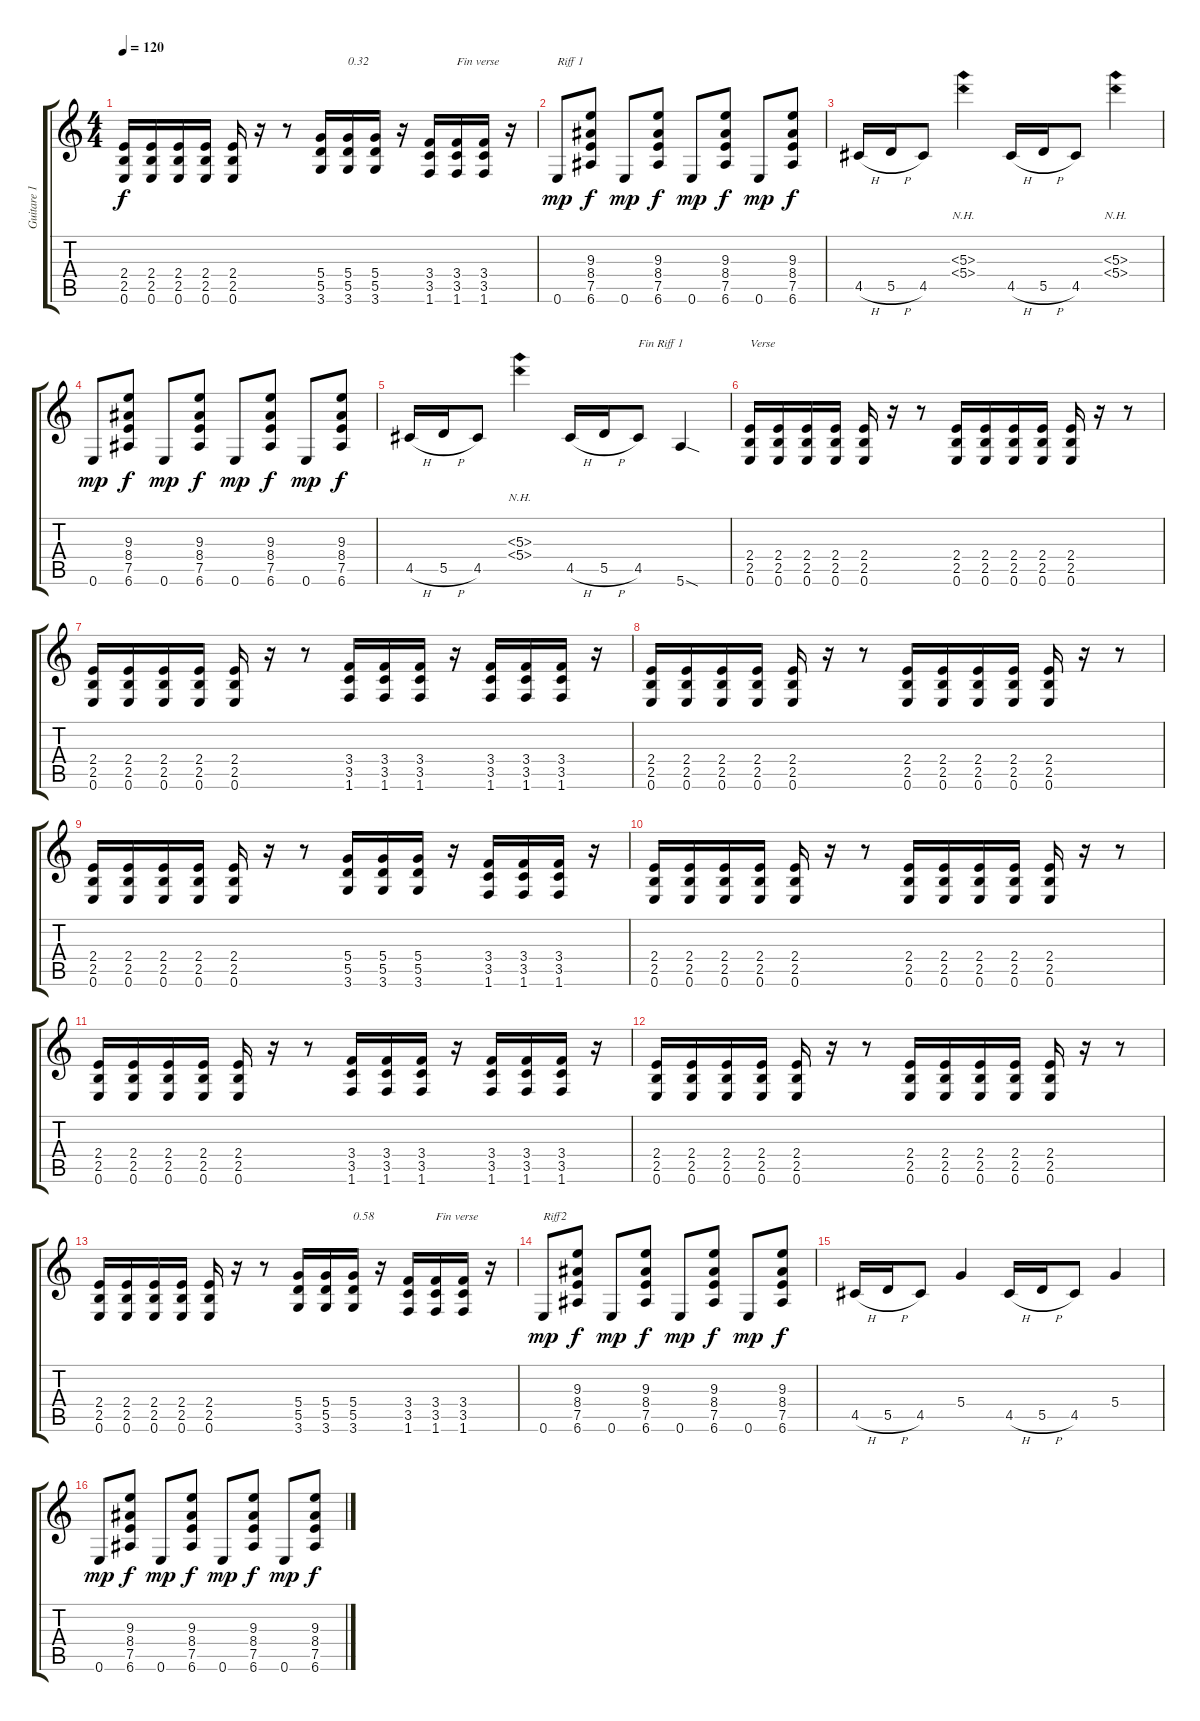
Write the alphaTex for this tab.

\track ("Guitare 1" "Guitare 1") {instrument overdrivenguitar}
\staff {score tabs}
\tuning (E4 B3 G3 D3 A2 E2) {hide}
\ts (4 4)
\tempo 120
\clef g2
\ks c
(2.4 2.5 0.6).16{dy f} (2.4 2.5 0.6).16 (2.4 2.5 0.6).16 (2.4 2.5 0.6).16 (2.4 2.5 0.6).16 r.16 r.8 (5.4 5.5 3.6).16 (5.4 5.5 3.6).16{txt "0.32"} (5.4 5.5 3.6).16 r.16 (3.4 3.5 1.6).16 (3.4 3.5 1.6).16{txt "Fin verse"} (3.4 3.5 1.6).16 r.16 |
0.6.8{txt "Riff 1" dy mp} (9.3 8.4 7.5 6.6).8{dy f} 0.6.8{dy mp} (9.3 8.4 7.5 6.6).8{dy f} 0.6.8{dy mp} (9.3 8.4 7.5 6.6).8{dy f} 0.6.8{dy mp} (9.3 8.4 7.5 6.6).8{dy f} |
4.5{h}.16 5.5{h}.16 4.5.8 (5.3{nh} 5.4{nh}).4 4.5{h}.16 5.5{h}.16 4.5.8 (5.3{nh} 5.4{nh}).4 |
0.6.8{dy mp} (9.3 8.4 7.5 6.6).8{dy f} 0.6.8{dy mp} (9.3 8.4 7.5 6.6).8{dy f} 0.6.8{dy mp} (9.3 8.4 7.5 6.6).8{dy f} 0.6.8{dy mp} (9.3 8.4 7.5 6.6).8{dy f} |
4.5{h}.16 5.5{h}.16 4.5.8 (5.3{nh} 5.4{nh}).4 4.5{h}.16 5.5{h}.16 4.5.8{txt "Fin Riff 1"} 5.6{sod}.4 |
(2.4 2.5 0.6).16{txt "Verse"} (2.4 2.5 0.6).16 (2.4 2.5 0.6).16 (2.4 2.5 0.6).16 (2.4 2.5 0.6).16 r.16 r.8 (2.4 2.5 0.6).16 (2.4 2.5 0.6).16 (2.4 2.5 0.6).16 (2.4 2.5 0.6).16 (2.4 2.5 0.6).16 r.16 r.8 |
(2.4 2.5 0.6).16 (2.4 2.5 0.6).16 (2.4 2.5 0.6).16 (2.4 2.5 0.6).16 (2.4 2.5 0.6).16 r.16 r.8 (3.4 3.5 1.6).16 (3.4 3.5 1.6).16 (3.4 3.5 1.6).16 r.16 (3.4 3.5 1.6).16 (3.4 3.5 1.6).16 (3.4 3.5 1.6).16 r.16 |
(2.4 2.5 0.6).16 (2.4 2.5 0.6).16 (2.4 2.5 0.6).16 (2.4 2.5 0.6).16 (2.4 2.5 0.6).16 r.16 r.8 (2.4 2.5 0.6).16 (2.4 2.5 0.6).16 (2.4 2.5 0.6).16 (2.4 2.5 0.6).16 (2.4 2.5 0.6).16 r.16 r.8 |
(2.4 2.5 0.6).16 (2.4 2.5 0.6).16 (2.4 2.5 0.6).16 (2.4 2.5 0.6).16 (2.4 2.5 0.6).16 r.16 r.8 (5.4 5.5 3.6).16 (5.4 5.5 3.6).16 (5.4 5.5 3.6).16 r.16 (3.4 3.5 1.6).16 (3.4 3.5 1.6).16 (3.4 3.5 1.6).16 r.16 |
(2.4 2.5 0.6).16 (2.4 2.5 0.6).16 (2.4 2.5 0.6).16 (2.4 2.5 0.6).16 (2.4 2.5 0.6).16 r.16 r.8 (2.4 2.5 0.6).16 (2.4 2.5 0.6).16 (2.4 2.5 0.6).16 (2.4 2.5 0.6).16 (2.4 2.5 0.6).16 r.16 r.8 |
(2.4 2.5 0.6).16 (2.4 2.5 0.6).16 (2.4 2.5 0.6).16 (2.4 2.5 0.6).16 (2.4 2.5 0.6).16 r.16 r.8 (3.4 3.5 1.6).16 (3.4 3.5 1.6).16 (3.4 3.5 1.6).16 r.16 (3.4 3.5 1.6).16 (3.4 3.5 1.6).16 (3.4 3.5 1.6).16 r.16 |
(2.4 2.5 0.6).16 (2.4 2.5 0.6).16 (2.4 2.5 0.6).16 (2.4 2.5 0.6).16 (2.4 2.5 0.6).16 r.16 r.8 (2.4 2.5 0.6).16 (2.4 2.5 0.6).16 (2.4 2.5 0.6).16 (2.4 2.5 0.6).16 (2.4 2.5 0.6).16 r.16 r.8 |
(2.4 2.5 0.6).16 (2.4 2.5 0.6).16 (2.4 2.5 0.6).16 (2.4 2.5 0.6).16 (2.4 2.5 0.6).16 r.16 r.8 (5.4 5.5 3.6).16 (5.4 5.5 3.6).16 (5.4 5.5 3.6).16{txt "0.58"} r.16 (3.4 3.5 1.6).16 (3.4 3.5 1.6).16{txt "Fin verse"} (3.4 3.5 1.6).16 r.16 |
0.6.8{txt "Riff2" dy mp} (9.3 8.4 7.5 6.6).8{dy f} 0.6.8{dy mp} (9.3 8.4 7.5 6.6).8{dy f} 0.6.8{dy mp} (9.3 8.4 7.5 6.6).8{dy f} 0.6.8{dy mp} (9.3 8.4 7.5 6.6).8{dy f} |
4.5{h}.16 5.5{h}.16 4.5.8 5.4.4 4.5{h}.16 5.5{h}.16 4.5.8 5.4.4 |
0.6.8{dy mp} (9.3 8.4 7.5 6.6).8{dy f} 0.6.8{dy mp} (9.3 8.4 7.5 6.6).8{dy f} 0.6.8{dy mp} (9.3 8.4 7.5 6.6).8{dy f} 0.6.8{dy mp} (9.3 8.4 7.5 6.6).8{dy f}
